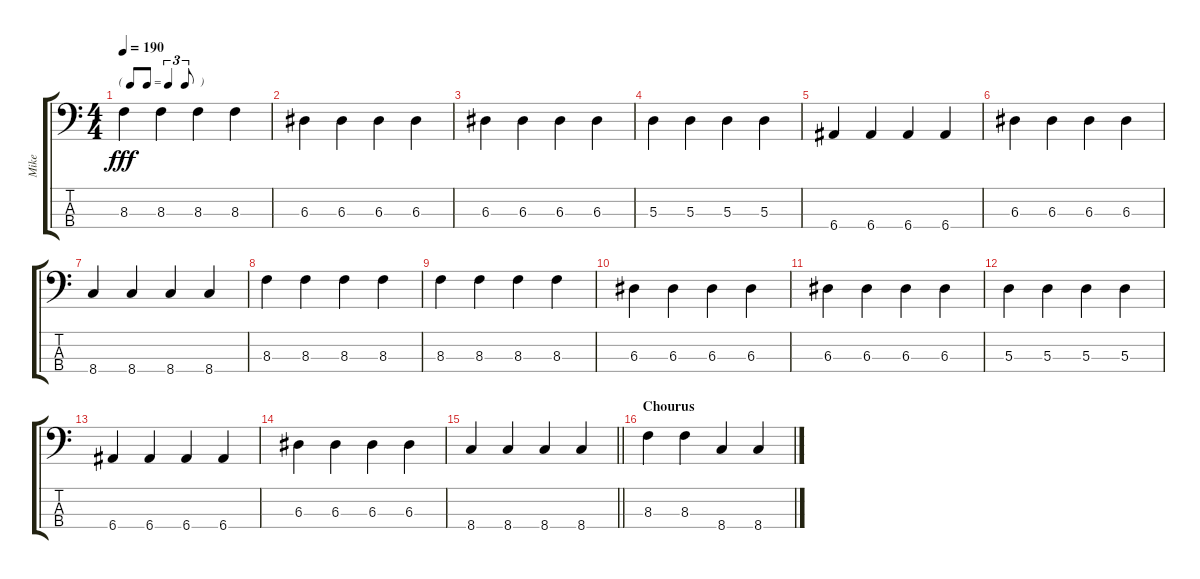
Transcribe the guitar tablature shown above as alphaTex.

\track ("Mike" "Mike") {instrument electricbasspick}
\staff {score tabs}
\tuning (G2 D2 A1 E1) {hide}
\ts (4 4)
\tf triplet8th
\tempo 190
\clef f4
\ks c
8.3.4{dy fff} 8.3.4 8.3.4 8.3.4 |
6.3.4 6.3.4 6.3.4 6.3.4 |
6.3.4 6.3.4 6.3.4 6.3.4 |
5.3.4 5.3.4 5.3.4 5.3.4 |
6.4.4 6.4.4 6.4.4 6.4.4 |
6.3.4 6.3.4 6.3.4 6.3.4 |
8.4.4 8.4.4 8.4.4 8.4.4 |
8.3.4 8.3.4 8.3.4 8.3.4 |
8.3.4 8.3.4 8.3.4 8.3.4 |
6.3.4 6.3.4 6.3.4 6.3.4 |
6.3.4 6.3.4 6.3.4 6.3.4 |
5.3.4 5.3.4 5.3.4 5.3.4 |
6.4.4 6.4.4 6.4.4 6.4.4 |
6.3.4 6.3.4 6.3.4 6.3.4 |
\barLineRight lightlight
8.4.4 8.4.4 8.4.4 8.4.4 |
\section ("" "Chourus")
8.3.4 8.3.4 8.4.4 8.4.4
